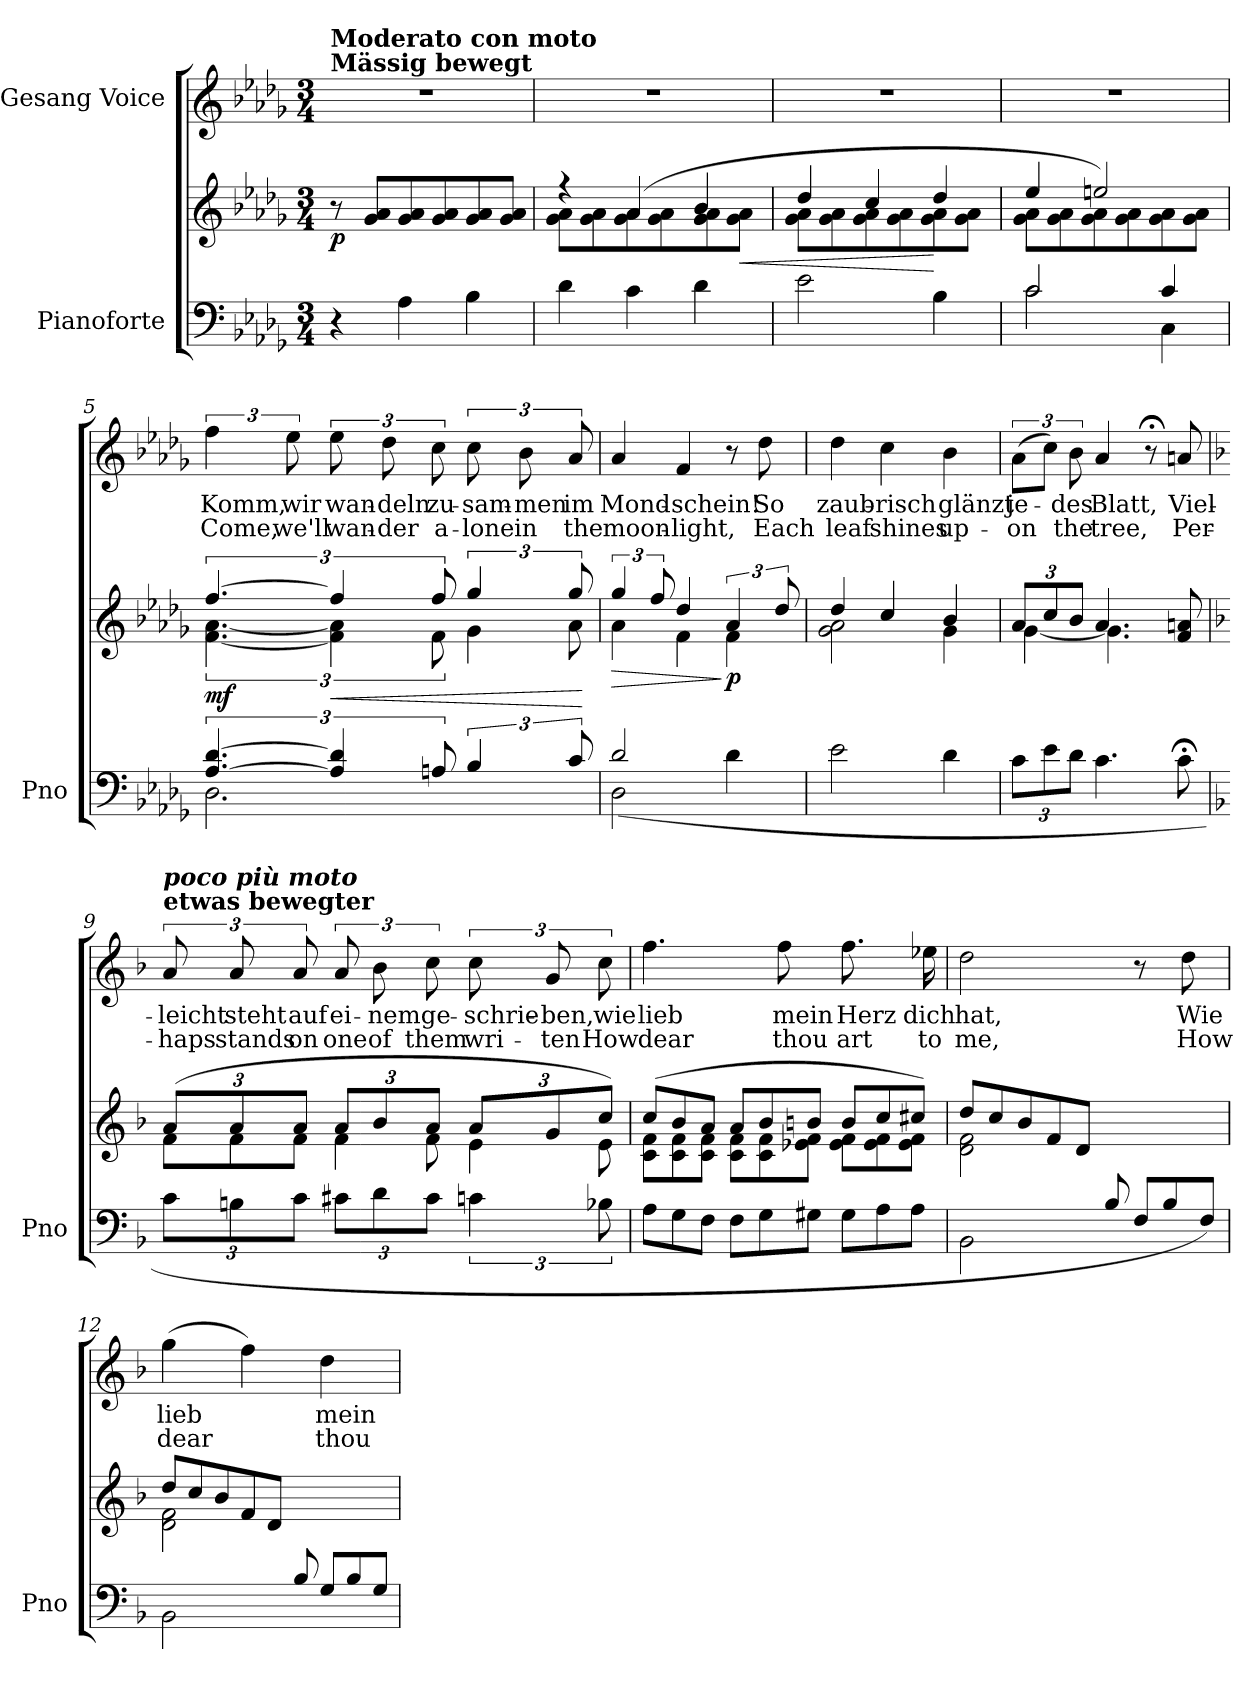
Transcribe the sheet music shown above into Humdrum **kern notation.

**kern	**kern	**dynam	**kern	**text	**text
*part2	*part2	*part2	*part1	*part1	*part1
*staff3	*staff2	*staff2/3	*staff1	*staff1	*staff1
*I"Pianoforte	*	*	*I"Gesang Voice	*	*
*I'Pno	*	*	*	*	*
*clefF4	*clefG2	*	*clefG2	*	*
*k[b-e-a-d-g-]	*k[b-e-a-d-g-]	*	*k[b-e-a-d-g-]	*	*
*M3/4	*M3/4	*	*M3/4	*	*
=1	=1	=1	=1	=1	=1
!	!	!	!LO:TX:a:B:t=Mässig bewegt	!	!
!	!	!	!LO:TX:a:B:t=Moderato con moto	!	!
!	!	!LO:DY:b	!	!	!
4r	8r	p	2.r	.	.
.	8g-/ 8a-/L	.	.	.	.
4A-\	8g-/ 8a-/	.	.	.	.
.	8g-/ 8a-/	.	.	.	.
4B-\	8g-/ 8a-/	.	.	.	.
.	8g-/ 8a-/J	.	.	.	.
=2	=2	=2	=2	=2	=2
*	*^	*	*	*	*
4d-\	4r	8g-\ 8a-\L	.	2.r	.	.
.	.	8g-\ 8a-\	.	.	.	.
4c\	(4a-/	8g-\ 8a-\	.	.	.	.
.	.	8g-\ 8a-\	.	.	.	.
4d-\	4b-/	8g-\ 8a-\	.	.	.	.
!	!	!	!LO:HP:b	!	!	!
.	.	8g-\ 8a-\J	<	.	.	.
=3	=3	=3	=3	=3	=3	=3
2e-\	4dd-/	8g-\ 8a-\L	.	2.r	.	.
.	.	8g-\ 8a-\	.	.	.	.
.	4cc/	8g-\ 8a-\	.	.	.	.
.	.	8g-\ 8a-\	.	.	.	.
4B-\	4dd-/	8g-\ 8a-\	[	.	.	.
.	.	8g-\ 8a-\J	.	.	.	.
=4	=4	=4	=4	=4	=4	=4
*^	*	*	*	*	*	*
2c/	2c\	4ee-/	8g-\ 8a-\L	.	2.r	.	.
.	.	.	8g-\ 8a-\	.	.	.	.
.	.	2een/)	8g-\ 8a-\	.	.	.	.
.	.	.	8g-\ 8a-\	.	.	.	.
4c/	4C\	.	8g-\ 8a-\	.	.	.	.
.	.	.	8g-\ 8a-\J	.	.	.	.
=5	=5	=5	=5	=5	=5	=5	=5
!	!	!	!	!LO:DY:b	!	!	!
[>6.A-/ [6.d-/	2.D-\	[6.ff/	[6.f\ [6.a-\	mf	6ff\	Komm,	Come,
.	.	.	.	.	12ee-\	wir	we'll
!	!	!	!	!LO:HP:b	!	!	!
*	*	*	*Xtuplet	*	*	*	*
6A-/] 6d-/]	.	6ff/]	6f\] 6a-\]	<	12ee-\	wan-	wan-
.	.	.	.	.	12dd-\	-deln	-der
12An/	.	12ff/	12f\	.	12cc\	zu-	a-
*	*	*tuplet	*Xtuplet	*	*	*	*
6B-/	.	6gg-/	6g-\	.	12cc\	-sam-	-lone
.	.	.	.	.	12b-\	-men	in
12c/	.	12gg-/	12a-\	.	12a-/	im	the
*v	*v	*	*	*	*	*	*
*	*v	*v	*	*	*	*
.	.	[	.	.	.
=6	=6	=6	=6	=6	=6
*^	*	*	*	*	*
*	*	*tuplet	*	*	*	*
!	!	!	!LO:HP:b	!	!	!
*	*	*^	*	*	*	*
2d-/	(>2D-\	6gg-/	4a-\	>	4a-/	Mond-	moon-
.	.	12ff/	.	.	.	.	.
.	.	4dd-/	4f\	.	4f/	-schein!	-light,
!	!	!	!	!LO:DY:n=1:b	!	!	!
4d-\	4ryy	6a-/	4f\	] p	8r	.	.
.	.	.	.	.	8dd-\	So	Each
.	.	12dd-/	.	.	.	.	.
*v	*v	*	*	*	*	*	*
=7	=7	=7	=7	=7	=7	=7
2e-\	4dd-/	2g-\ 2a-\	.	4dd-\	zaub-	leaf
.	4cc/	.	.	4cc\	-risch	shines
4d-\	4b-/	4g-\	.	4b-\	glänzt	up-
=8	=8	=8	=8	=8	=8	=8
*Xbrackettup	*Xbrackettup	*	*	*	*	*
12c\L	12a-/L	[4g-\	.	(12a-\L	je-	-on
12e-\	12cc/	.	.	12cc\J)	.	.
12d-\J	12b-/J	.	.	12b-\	-des	the
4.c\	4.a-/)	4.g-\]	.	4a-/	Blatt,	tree,
.	.	.	.	8r;<	.	.
8c;<\	8f/ 8an/	8r;<yy	.	8an/	Viel-	Per-
=9	=9	=9	=9	=9	=9	=9
*k[b-]	*k[b-]	*	*	*k[b-]	*	*
*brackettup	*	*Xtuplet	*	*	*	*
!	!	!	!	!LO:TX:a:B:t=etwas bewegter	!	!
!	!	!	!	!LO:TX:a:Bi:t=poco più moto	!	!
12c\L	(12a/L	12f\L	.	12a/	-leicht	-haps
12Bn\	12a/	12f\	.	12a/	steht	stands
12c\J	12a/J	12f\J	.	12a/	auf	on
*	*tuplet	*Xtuplet	*	*	*	*
12c#X\L	12a/L	6f\	.	12a/	ei-	one
12d\	12b-/	.	.	12b-\	-nem	of
12c#\J	12a/J	12f\	.	12cc\	ge-	them
*	*tuplet	*Xtuplet	*	*	*	*
6cn\	12a/L	6e\	.	12cc\	-schrie-	wri-
.	12g/	.	.	12g/	-ben,	-ten
12B-X\	12cc/J)	12e\	.	12cc\	wie	How
=10	=10	=10	=10	=10	=10	=10
*Xtuplet	*	*	*	*	*	*
12A\L	(12cc/L	12c\ 12f\L	.	4.ff\	lieb	dear
12G\	12b-/	12c\ 12f\	.	.	.	.
12F\J	12a/J	12c\ 12f\J	.	.	.	.
12F\L	12a/L	12c\ 12f\L	.	.	.	.
12G\	12b-/	12c\ 12f\	.	.	.	.
.	.	.	.	8ff\	mein	thou
12G#X\J	12bn/J	12e-X\ 12f\J	.	.	.	.
12G#\L	12b/L	12e-\ 12f\L	.	8.ff\	Herz	art
12A\	12cc/	12e-\ 12f\	.	.	.	.
12A\J	12cc#X/J)	12e-\ 12f\J	.	.	.	.
.	.	.	.	16ee-X\	dich	to
=11	=11	=11	=11	=11	=11	=11
*^	*	*	*	*	*	*
12%5ryy	2BB-\	(12dd/L	2d\ 2f\	.	2dd\	hat,	me,
.	.	12cc/	.	.	.	.	.
.	.	12b-/	.	.	.	.	.
.	.	12f/	.	.	.	.	.
.	.	12d/J	.	.	.	.	.
12B-/	.	4ryy	.	.	.	.	.
12F/L	4ryy	.	4ryy	.	8r	.	.
12B-/	.	.	.	.	.	.	.
.	.	.	.	.	8dd\	Wie	How
12F/J)	.	12ryy	.	.	.	.	.
=12	=12	=12	=12	=12	=12	=12	=12
12%5ryy	2BB-\	(12dd/L	2d\ 2f\	.	(4gg\	lieb	dear
.	.	12cc/	.	.	.	.	.
.	.	12b-/	.	.	.	.	.
.	.	12f/	.	.	4ff\)	.	.
.	.	12d/J	.	.	.	.	.
12B-/	.	4ryy	.	.	.	.	.
12G/L	4ryy	.	4ryy	.	4dd\	mein	thou
12B-/	.	.	.	.	.	.	.
12G/J)	.	12ryy	.	.	.	.	.
*v	*v	*	*	*	*	*	*
*	*v	*v	*	*	*	*
=	=	=	=	=	=
*-	*-	*-	*-	*-	*-
